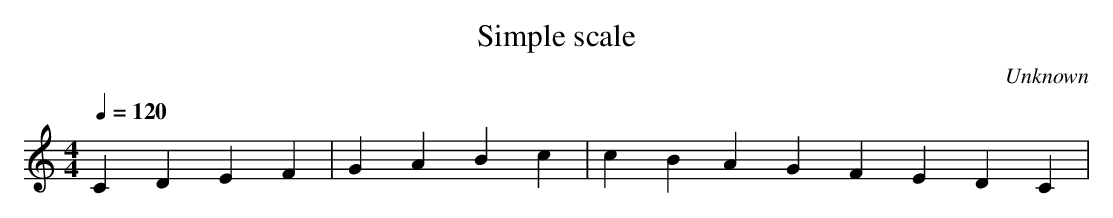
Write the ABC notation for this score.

X:1
T:Simple scale
C:Unknown
M:4/4
L:1/4
Q:120
K:C
C D E F | G A B c | c B A G F E D C |
